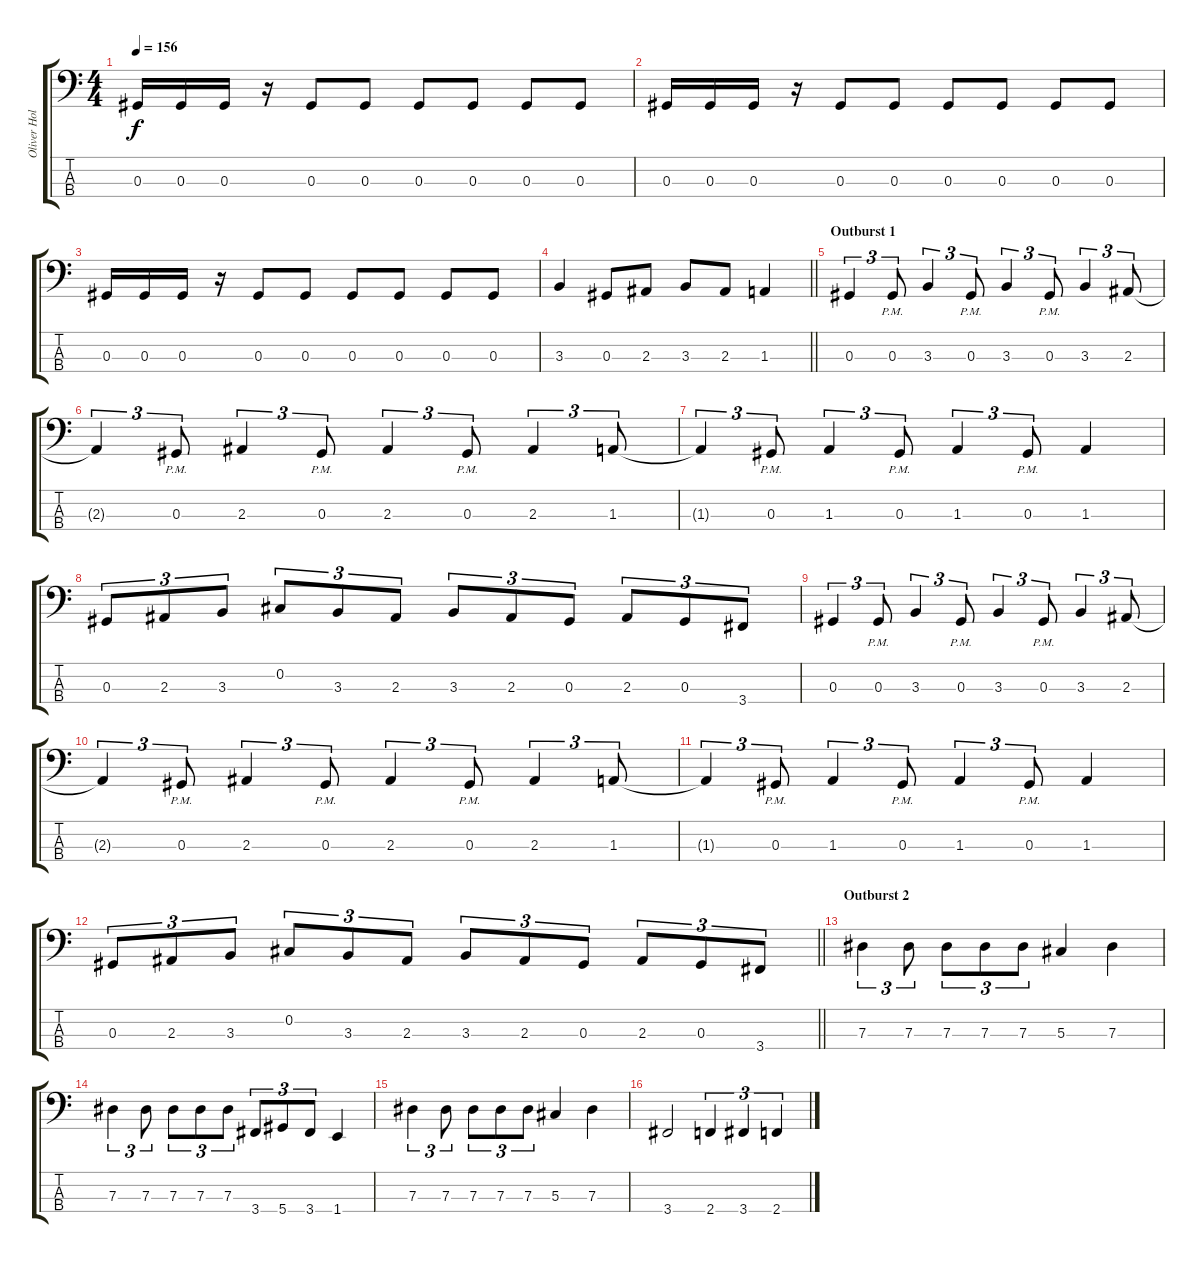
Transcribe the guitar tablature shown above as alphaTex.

\track ("Oliver Holzwarth" "Oliver Hol") {instrument electricbasspick}
\staff {score tabs}
\tuning (Gb2 Db2 Ab1 Eb1) {hide}
\ts (4 4)
\tempo 156
\clef f4
\ks c
0.3.16{dy f} 0.3.16 0.3.16 r.16 0.3.8 0.3.8 0.3.8 0.3.8 0.3.8 0.3.8 |
0.3.16 0.3.16 0.3.16 r.16 0.3.8 0.3.8 0.3.8 0.3.8 0.3.8 0.3.8 |
0.3.16 0.3.16 0.3.16 r.16 0.3.8 0.3.8 0.3.8 0.3.8 0.3.8 0.3.8 |
\barLineRight lightlight
3.3.4 0.3.8 2.3.8 3.3.8 2.3.8 1.3.4 |
\section ("" "Outburst 1")
0.3.4{tu (3 2)} 0.3{pm}.8{tu (3 2)} 3.3.4{tu (3 2)} 0.3{pm}.8{tu (3 2)} 3.3.4{tu (3 2)} 0.3{pm}.8{tu (3 2)} 3.3.4{tu (3 2)} 2.3.8{tu (3 2)} |
2.3{t}.4{tu (3 2)} 0.3{pm}.8{tu (3 2)} 2.3.4{tu (3 2)} 0.3{pm}.8{tu (3 2)} 2.3.4{tu (3 2)} 0.3{pm}.8{tu (3 2)} 2.3.4{tu (3 2)} 1.3.8{tu (3 2)} |
1.3{t}.4{tu (3 2)} 0.3{pm}.8{tu (3 2)} 1.3.4{tu (3 2)} 0.3{pm}.8{tu (3 2)} 1.3.4{tu (3 2)} 0.3{pm}.8{tu (3 2)} 1.3.4 |
0.3.8{tu (3 2)} 2.3.8{tu (3 2)} 3.3.8{tu (3 2)} 0.2.8{tu (3 2)} 3.3.8{tu (3 2)} 2.3.8{tu (3 2)} 3.3.8{tu (3 2)} 2.3.8{tu (3 2)} 0.3.8{tu (3 2)} 2.3.8{tu (3 2)} 0.3.8{tu (3 2)} 3.4.8{tu (3 2)} |
0.3.4{tu (3 2)} 0.3{pm}.8{tu (3 2)} 3.3.4{tu (3 2)} 0.3{pm}.8{tu (3 2)} 3.3.4{tu (3 2)} 0.3{pm}.8{tu (3 2)} 3.3.4{tu (3 2)} 2.3.8{tu (3 2)} |
2.3{t}.4{tu (3 2)} 0.3{pm}.8{tu (3 2)} 2.3.4{tu (3 2)} 0.3{pm}.8{tu (3 2)} 2.3.4{tu (3 2)} 0.3{pm}.8{tu (3 2)} 2.3.4{tu (3 2)} 1.3.8{tu (3 2)} |
1.3{t}.4{tu (3 2)} 0.3{pm}.8{tu (3 2)} 1.3.4{tu (3 2)} 0.3{pm}.8{tu (3 2)} 1.3.4{tu (3 2)} 0.3{pm}.8{tu (3 2)} 1.3.4 |
\barLineRight lightlight
0.3.8{tu (3 2)} 2.3.8{tu (3 2)} 3.3.8{tu (3 2)} 0.2.8{tu (3 2)} 3.3.8{tu (3 2)} 2.3.8{tu (3 2)} 3.3.8{tu (3 2)} 2.3.8{tu (3 2)} 0.3.8{tu (3 2)} 2.3.8{tu (3 2)} 0.3.8{tu (3 2)} 3.4.8{tu (3 2)} |
\section ("" "Outburst 2")
7.3.4{tu (3 2)} 7.3.8{tu (3 2)} 7.3.8{tu (3 2)} 7.3.8{tu (3 2)} 7.3.8{tu (3 2)} 5.3.4 7.3.4 |
7.3.4{tu (3 2)} 7.3.8{tu (3 2)} 7.3.8{tu (3 2)} 7.3.8{tu (3 2)} 7.3.8{tu (3 2)} 3.4.8{tu (3 2)} 5.4.8{tu (3 2)} 3.4.8{tu (3 2)} 1.4.4 |
7.3.4{tu (3 2)} 7.3.8{tu (3 2)} 7.3.8{tu (3 2)} 7.3.8{tu (3 2)} 7.3.8{tu (3 2)} 5.3.4 7.3.4 |
3.4.2 2.4.4{tu (3 2)} 3.4.4{tu (3 2)} 2.4.4{tu (3 2)}
